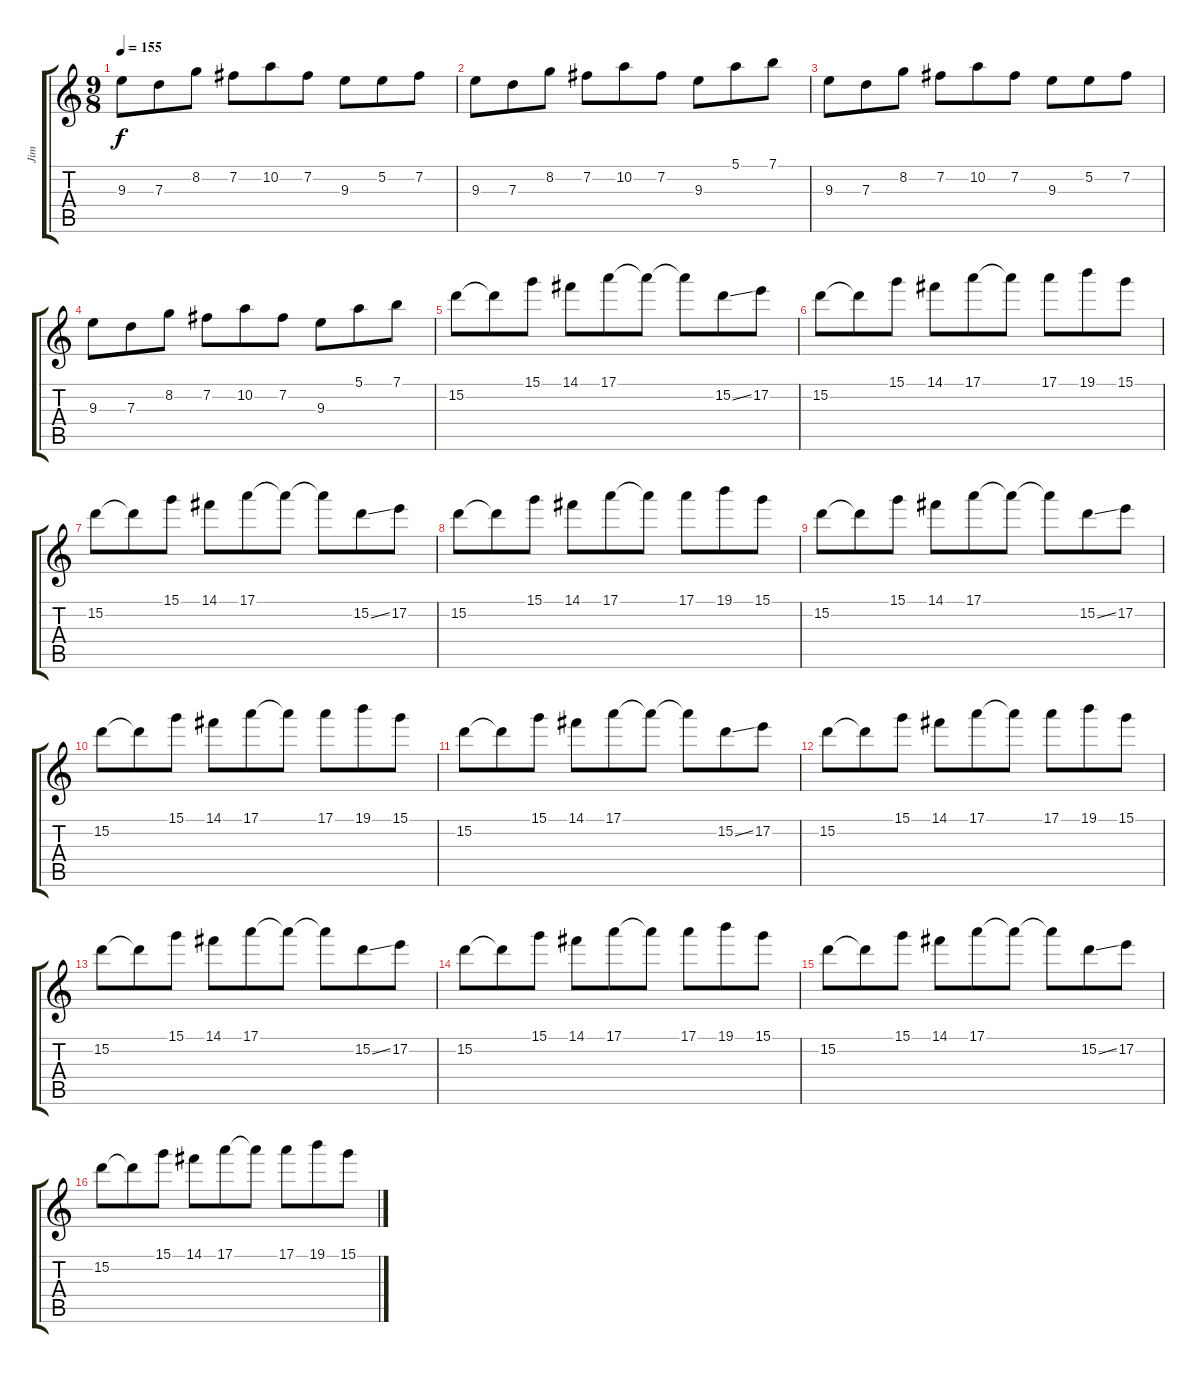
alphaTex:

\track ("Jim" "Jim") {instrument electricguitarjazz}
\staff {score tabs}
\tuning (E4 B3 G3 D3 A2 D2) {hide}
\ts (9 8)
\tempo 155
\clef g2
\ks c
9.3.8{dy f} 7.3.8 8.2.8 7.2.8 10.2.8 7.2.8 9.3.8 5.2.8 7.2.8 |
9.3.8 7.3.8 8.2.8 7.2.8 10.2.8 7.2.8 9.3.8 5.1.8 7.1.8 |
9.3.8 7.3.8 8.2.8 7.2.8 10.2.8 7.2.8 9.3.8 5.2.8 7.2.8 |
9.3.8 7.3.8 8.2.8 7.2.8 10.2.8 7.2.8 9.3.8 5.1.8 7.1.8 |
15.2.8 15.2{t}.8 15.1.8 14.1.8 17.1.8 17.1{t}.8 17.1{t}.8 15.2{ss}.8 17.2.8 |
15.2.8 15.2{t}.8 15.1.8 14.1.8 17.1.8 17.1{t}.8 17.1.8 19.1.8 15.1.8 |
15.2.8 15.2{t}.8 15.1.8 14.1.8 17.1.8 17.1{t}.8 17.1{t}.8 15.2{ss}.8 17.2.8 |
15.2.8 15.2{t}.8 15.1.8 14.1.8 17.1.8 17.1{t}.8 17.1.8 19.1.8 15.1.8 |
15.2.8 15.2{t}.8 15.1.8 14.1.8 17.1.8 17.1{t}.8 17.1{t}.8 15.2{ss}.8 17.2.8 |
15.2.8 15.2{t}.8 15.1.8 14.1.8 17.1.8 17.1{t}.8 17.1.8 19.1.8 15.1.8 |
15.2.8 15.2{t}.8 15.1.8 14.1.8 17.1.8 17.1{t}.8 17.1{t}.8 15.2{ss}.8 17.2.8 |
15.2.8 15.2{t}.8 15.1.8 14.1.8 17.1.8 17.1{t}.8 17.1.8 19.1.8 15.1.8 |
15.2.8 15.2{t}.8 15.1.8 14.1.8 17.1.8 17.1{t}.8 17.1{t}.8 15.2{ss}.8 17.2.8 |
15.2.8 15.2{t}.8 15.1.8 14.1.8 17.1.8 17.1{t}.8 17.1.8 19.1.8 15.1.8 |
15.2.8 15.2{t}.8 15.1.8 14.1.8 17.1.8 17.1{t}.8 17.1{t}.8 15.2{ss}.8 17.2.8 |
15.2.8 15.2{t}.8 15.1.8 14.1.8 17.1.8 17.1{t}.8 17.1.8 19.1.8 15.1.8
